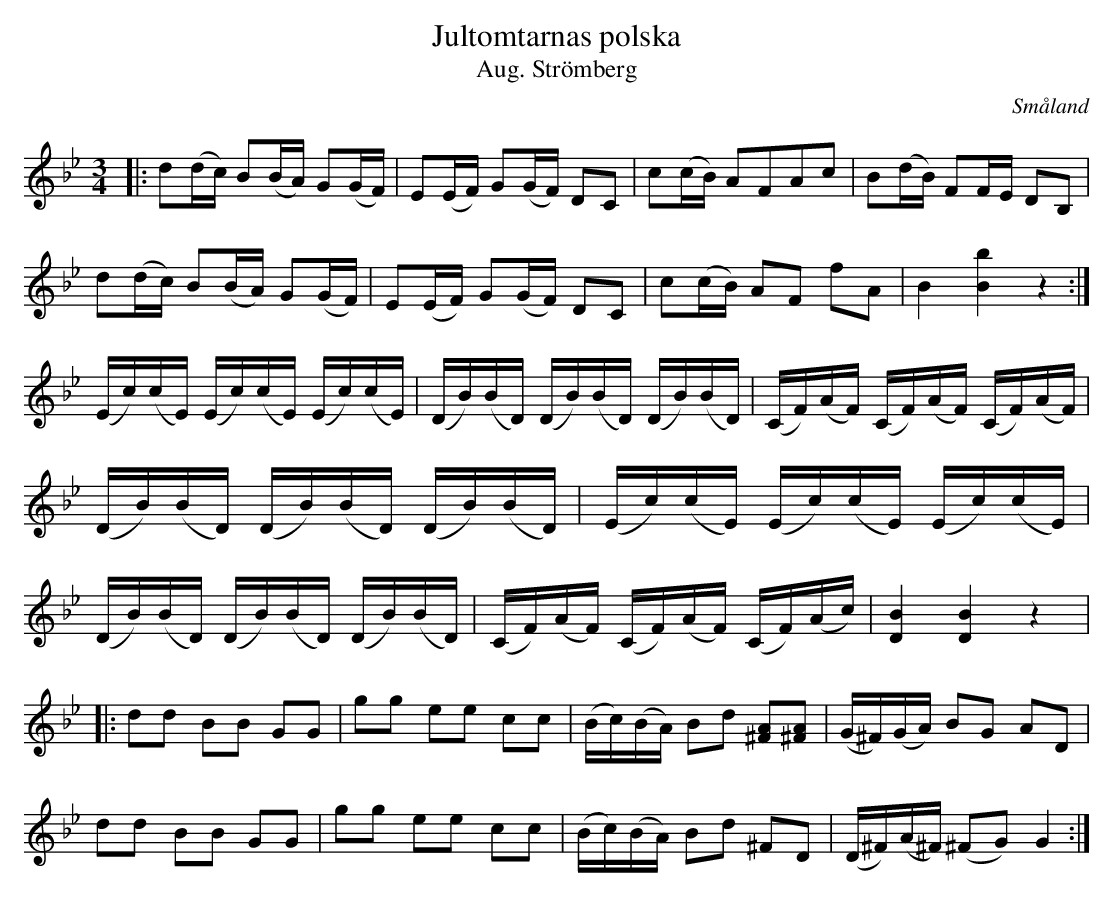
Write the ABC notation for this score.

X:1
T:Jultomtarnas polska
T:Aug. Strömberg
O:Småland
M:3/4
L:1/16
K:Gm
|: d2(dc) B2(BA) G2(GF) | E2(EF) G2(GF) D2C2 | c2(cB) A2F2A2c2 | B2(dB) F2FE D2B,2 |
   d2(dc) B2(BA) G2(GF) | E2(EF) G2(GF) D2C2 | c2(cB) A2F2 f2A2 | B4 [Bb]4 z4 :|
(Ec)(cE) (Ec)(cE) (Ec)(cE) | (DB)(BD) (DB)(BD) (DB)(BD) | (CF)(AF) (CF)(AF) (CF)(AF) | (DB)(BD) (DB)(BD) (DB)(BD) | (Ec)(cE) (Ec)(cE) (Ec)(cE) | (DB)(BD) (DB)(BD) (DB)(BD) | (CF)(AF) (CF)(AF) (CF)(Ac) | [DB]4 [DB]4 z4 |:
d2d2 B2B2 G2G2 | g2g2 e2e2 c2c2 | (Bc)(BA) B2d2 [^FA]2[^FA]2 | (G^F)(GA) B2G2 A2D2 |
d2d2 B2B2 G2G2 | g2g2 e2e2 c2c2 | (Bc)(BA) B2d2 ^F2D2 | (D^F)(A^F) (^F2G2) G4 :|
